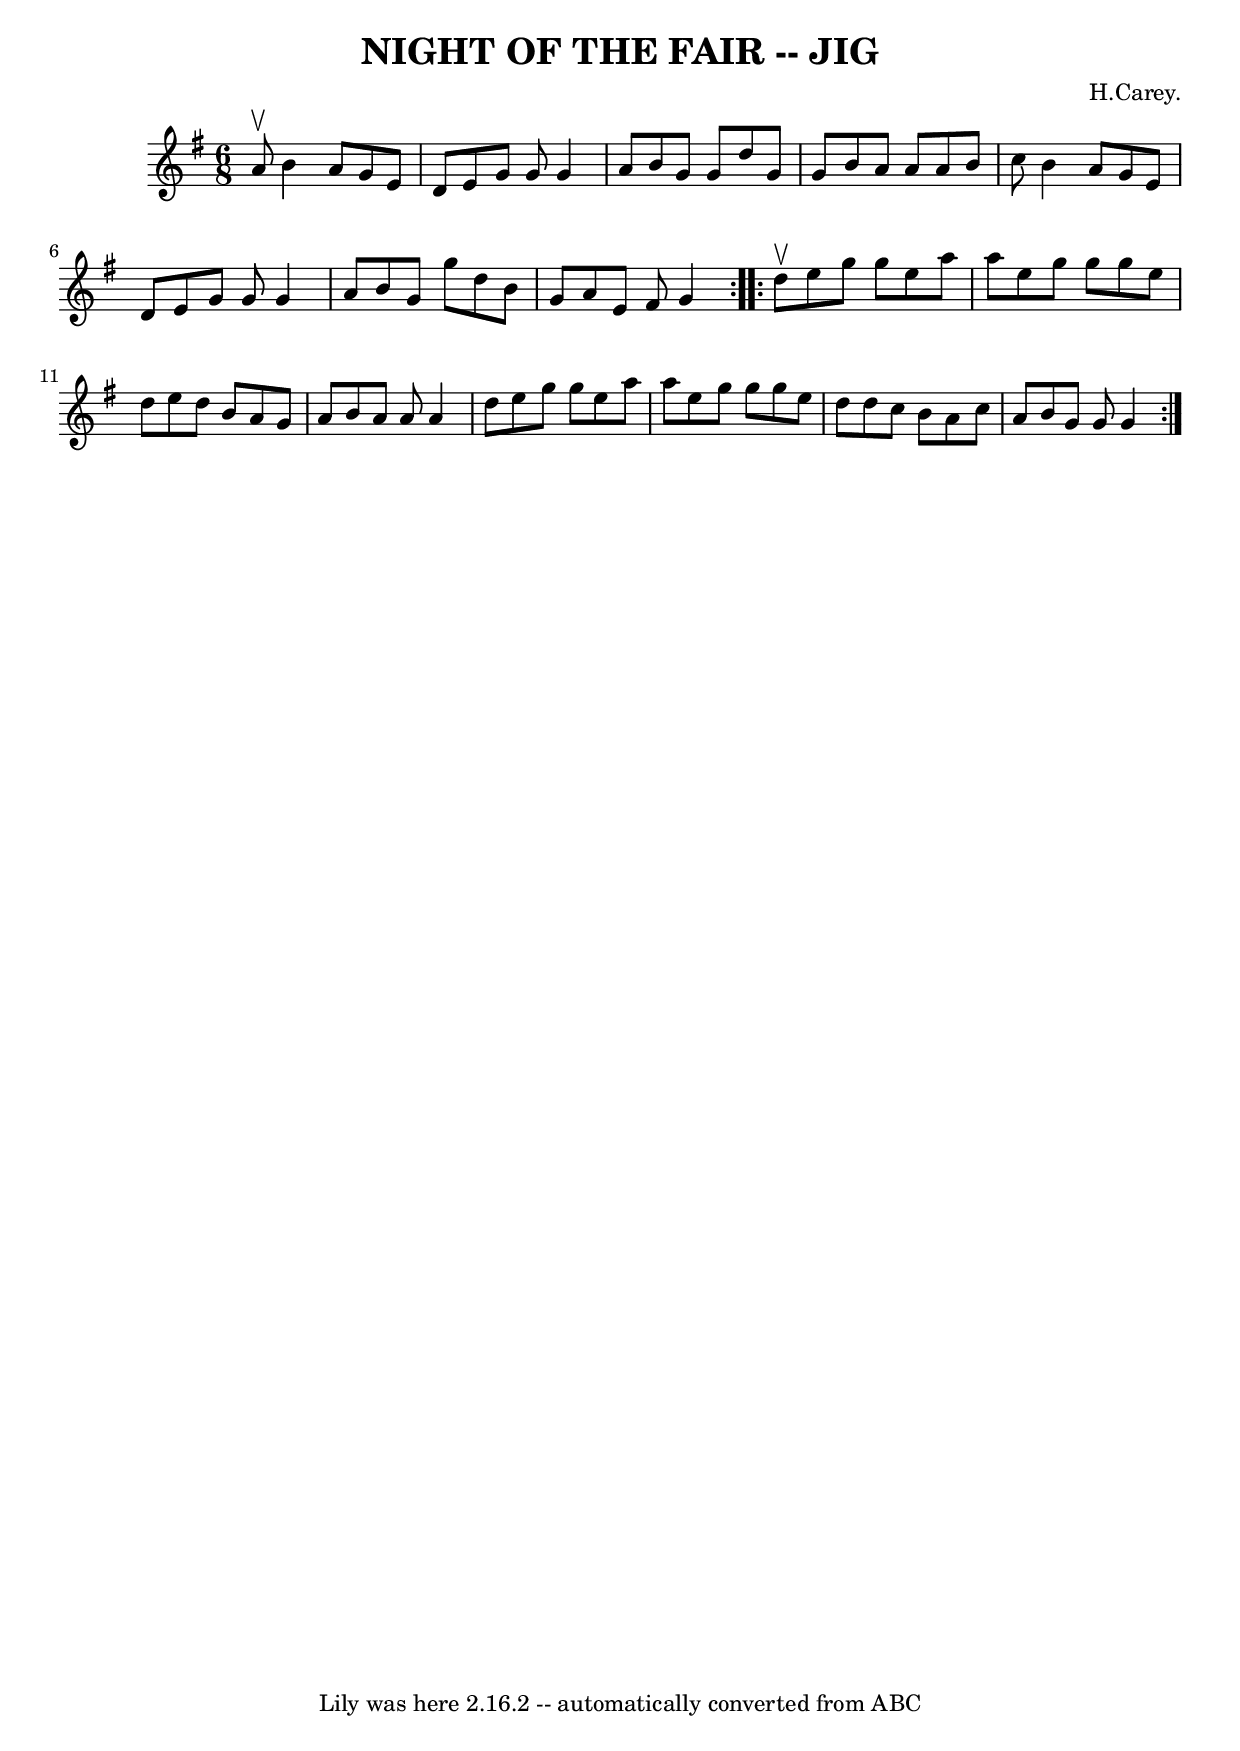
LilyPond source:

\version "2.16.2"
\include "Mammoth.ily"
\header {
  %% book = "Ryan's Mammoth Collection of Fiddle Tunes"
  composer = "H.Carey."
  crossRefNumber = "1"
  footnotes = ""
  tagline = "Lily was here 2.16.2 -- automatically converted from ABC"
  title = "NIGHT OF THE FAIR -- JIG"

}
voicedefault =  {



  \repeat volta 2 {

    \time 6/8 
    \key g \major a'8^\upbow       |
    b'4 a'8 g'8 e'8 
    d'8    |
    e'8 g'8 g'8 g'4 a'8    |
    b'8 g'8   
    g'8 d''8 g'8 g'8    |
    b'8 a'8 a'8 a'8 b'8    
    c''8        |
    b'4 a'8 g'8 e'8 d'8    |
    e'8 g'8 
    g'8 g'4 a'8    |
    b'8 g'8 g''8 d''8 b'8 g'8    
    |
    a'8 e'8 fis'8 g'4    
  }     
  \repeat volta 2 {
    d''8^\upbow 
    |
    e''8 g''8 g''8 e''8 a''8 a''8    |
    
    e''8 g''8 g''8 g''8 e''8 d''8    |
    e''8 d''8 b'8  
    a'8 g'8 a'8    |
    b'8 a'8 a'8 a'4 d''8        
    |
    e''8 g''8 g''8 e''8 a''8 a''8    |
    e''8    
    g''8 g''8 g''8 e''8 d''8    |
    d''8 c''8 b'8 a'8   
    c''8 a'8    |
    b'8 g'8 g'8 g'4    
  }   

}

\score{
  <<

    \context Staff="default"
    {
      \voicedefault 
      
    }

  >>
  \layout {
    
  }
  \midi {
  }

}
